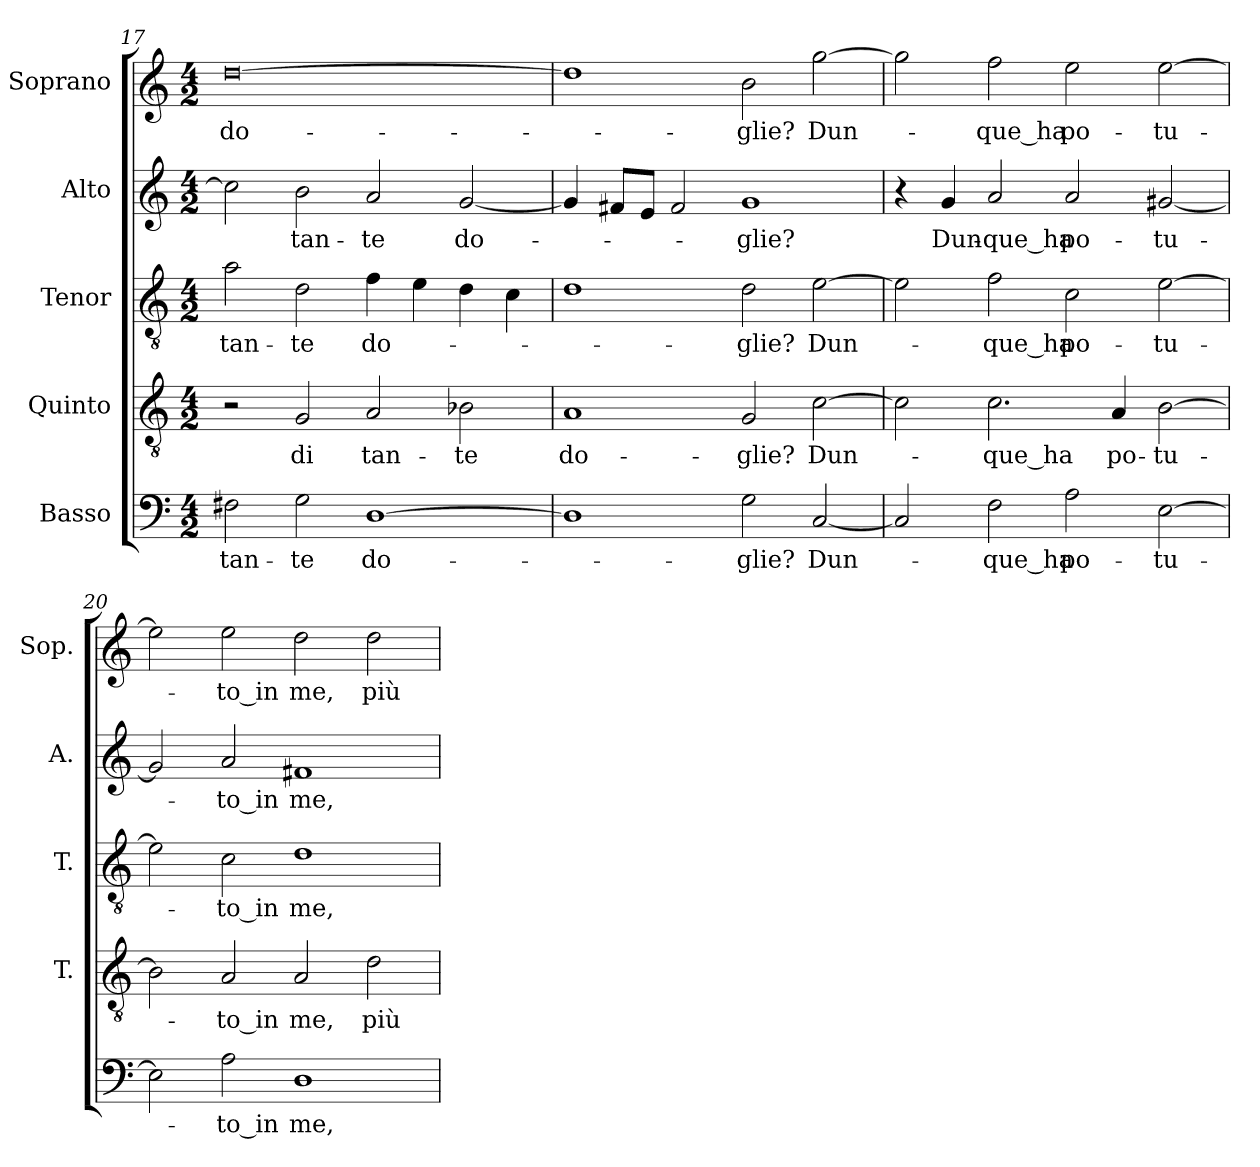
**kern	**text	**kern	**text	**kern	**text	**kern	**text	**kern	**text
*part5	*part5	*part4	*part4	*part3	*part3	*part2	*part2	*part1	*part1
*staff5	*staff5	*staff4	*staff4	*staff3	*staff3	*staff2	*staff2	*staff1	*staff1
*I"Basso	*	*I"Quinto	*	*I"Tenor	*	*I"Alto	*	*I"Soprano	*
*	*	*I'T.	*	*I'T.	*	*I'A.	*	*I'Sop.	*
*clefF4	*	*clefGv2	*	*clefGv2	*	*clefG2	*	*clefG2	*
*	*	*ITrd7c12	*	*ITrd7c12	*	*	*	*	*
*k[]	*	*k[]	*	*k[]	*	*k[]	*	*k[]	*
*C:	*	*C:	*	*C:	*	*C:	*	*C:	*
*M4/2	*	*M4/2	*	*M4/2	*	*M4/2	*	*M4/2	*
=17	=17	=17	=17	=17	=17	=17	=17	=17	=17
!	!LO:LY:b:color=#000000	!	!	!	!	!	!	!	!
!	!	!	!	!	!LO:LY:b:color=#000000	!	!	!	!
!	!	!	!	!	!	!	!	!	!LO:LY:b:color=#000000
2F#Xi\	tan-	2r	.	2Ai\	tan-	2cci\]	.	[0ddi	do-
!	!LO:LY:b:color=#000000	!	!	!	!	!	!	!	!
!	!	!	!LO:LY:b:color=#000000	!	!	!	!	!	!
!	!	!	!	!	!LO:LY:b:color=#000000	!	!	!	!
!	!	!	!	!	!	!	!LO:LY:b:color=#000000	!	!
2Gi\	-te	2GGi/	di	2Di\	-te	2bi\	tan-	.	.
!	!LO:LY:b:color=#000000	!	!	!	!	!	!	!	!
!	!	!	!LO:LY:b:color=#000000	!	!	!	!	!	!
!	!	!	!	!	!LO:LY:b:color=#000000	!	!	!	!
!	!	!	!	!	!	!	!LO:LY:b:color=#000000	!	!
[1Di	do-	2AAi/	tan-	4Fi\	do-	2ai/	-te	.	.
.	.	.	.	4Ei\	.	.	.	.	.
!	!	!	!LO:LY:b:color=#000000	!	!	!	!	!	!
!	!	!	!	!	!	!	!LO:LY:b:color=#000000	!	!
.	.	2BB-Xi\	-te	4Di\	.	[2gi/	do-	.	.
.	.	.	.	4Ci\	.	.	.	.	.
=18	=18	=18	=18	=18	=18	=18	=18	=18	=18
!	!	!	!LO:LY:b:color=#000000	!	!	!	!	!	!
1Di]	.	1AAi	do-	1Di	.	4gi/]	.	1ddi]	.
.	.	.	.	.	.	8f#Xi/L	.	.	.
.	.	.	.	.	.	8ei/J	.	.	.
.	.	.	.	.	.	2f#i/	.	.	.
!	!LO:LY:b:color=#000000	!	!	!	!	!	!	!	!
!	!	!	!LO:LY:b:color=#000000	!	!	!	!	!	!
!	!	!	!	!	!LO:LY:b:color=#000000	!	!	!	!
!	!	!	!	!	!	!	!LO:LY:b:color=#000000	!	!
!	!	!	!	!	!	!	!	!	!LO:LY:b:color=#000000
2Gi\	-glie?	2GGi/	-glie?	2Di\	-glie?	1gi	-glie?	2bi\	-glie?
!	!LO:LY:b:color=#000000	!	!	!	!	!	!	!	!
!	!	!	!LO:LY:b:color=#000000	!	!	!	!	!	!
!	!	!	!	!	!LO:LY:b:color=#000000	!	!	!	!
!	!	!	!	!	!	!	!	!	!LO:LY:b:color=#000000
[2Ci/	Dun-	[2Ci\	Dun-	[2Ei\	Dun-	.	.	[2ggi\	Dun-
=19	=19	=19	=19	=19	=19	=19	=19	=19	=19
2Ci/]	.	2Ci\]	.	2Ei\]	.	4r	.	2ggi\]	.
!	!	!	!	!	!	!	!LO:LY:b:color=#000000	!	!
.	.	.	.	.	.	4gi/	Dun-	.	.
!	!LO:LY:b:color=#000000	!	!	!	!	!	!	!	!
!	!	!	!LO:LY:b:color=#000000	!	!	!	!	!	!
!	!	!	!	!	!LO:LY:b:color=#000000	!	!	!	!
!	!	!	!	!	!	!	!LO:LY:b:color=#000000	!	!
!	!	!	!	!	!	!	!	!	!LO:LY:b:color=#000000
2Fi\	-que_ha	2.Ci\	-que_ha	2Fi\	-que_ha	2ai/	-que_ha	2ffi\	-que_ha
!	!LO:LY:b:color=#000000	!	!	!	!	!	!	!	!
!	!	!	!	!	!LO:LY:b:color=#000000	!	!	!	!
!	!	!	!	!	!	!	!LO:LY:b:color=#000000	!	!
!	!	!	!	!	!	!	!	!	!LO:LY:b:color=#000000
2Ai\	po-	.	.	2Ci\	po-	2ai/	po-	2eei\	po-
!	!	!	!LO:LY:b:color=#000000	!	!	!	!	!	!
.	.	4AAi/	po-	.	.	.	.	.	.
!	!LO:LY:b:color=#000000	!	!	!	!	!	!	!	!
!	!	!	!LO:LY:b:color=#000000	!	!	!	!	!	!
!	!	!	!	!	!LO:LY:b:color=#000000	!	!	!	!
!	!	!	!	!	!	!	!LO:LY:b:color=#000000	!	!
!	!	!	!	!	!	!	!	!	!LO:LY:b:color=#000000
[2Ei\	-tu-	[2BBi\	-tu-	[2Ei\	-tu-	[2g#Xi/	-tu-	[2eei\	-tu-
!!LO:LB:g=z
=20	=20	=20	=20	=20	=20	=20	=20	=20	=20
2Ei\]	.	2BBi\]	.	2Ei\]	.	2g#i/]	.	2eei\]	.
!	!LO:LY:b:color=#000000	!	!	!	!	!	!	!	!
!	!	!	!LO:LY:b:color=#000000	!	!	!	!	!	!
!	!	!	!	!	!LO:LY:b:color=#000000	!	!	!	!
!	!	!	!	!	!	!	!LO:LY:b:color=#000000	!	!
!	!	!	!	!	!	!	!	!	!LO:LY:b:color=#000000
2Ai\	-to_in	2AAi/	-to_in	2Ci\	-to_in	2ai/	-to_in	2eei\	-to_in
!	!LO:LY:b:color=#000000	!	!	!	!	!	!	!	!
!	!	!	!LO:LY:b:color=#000000	!	!	!	!	!	!
!	!	!	!	!	!LO:LY:b:color=#000000	!	!	!	!
!	!	!	!	!	!	!	!LO:LY:b:color=#000000	!	!
!	!	!	!	!	!	!	!	!	!LO:LY:b:color=#000000
1Di	me,	2AAi/	me,	1Di	me,	1f#Xi	me,	2ddi\	me,
!	!	!	!LO:LY:b:color=#000000	!	!	!	!	!	!
!	!	!	!	!	!	!	!	!	!LO:LY:b:color=#000000
.	.	2Di\	più	.	.	.	.	2ddi\	più
=	=	=	=	=	=	=	=	=	=
*-	*-	*-	*-	*-	*-	*-	*-	*-	*-
